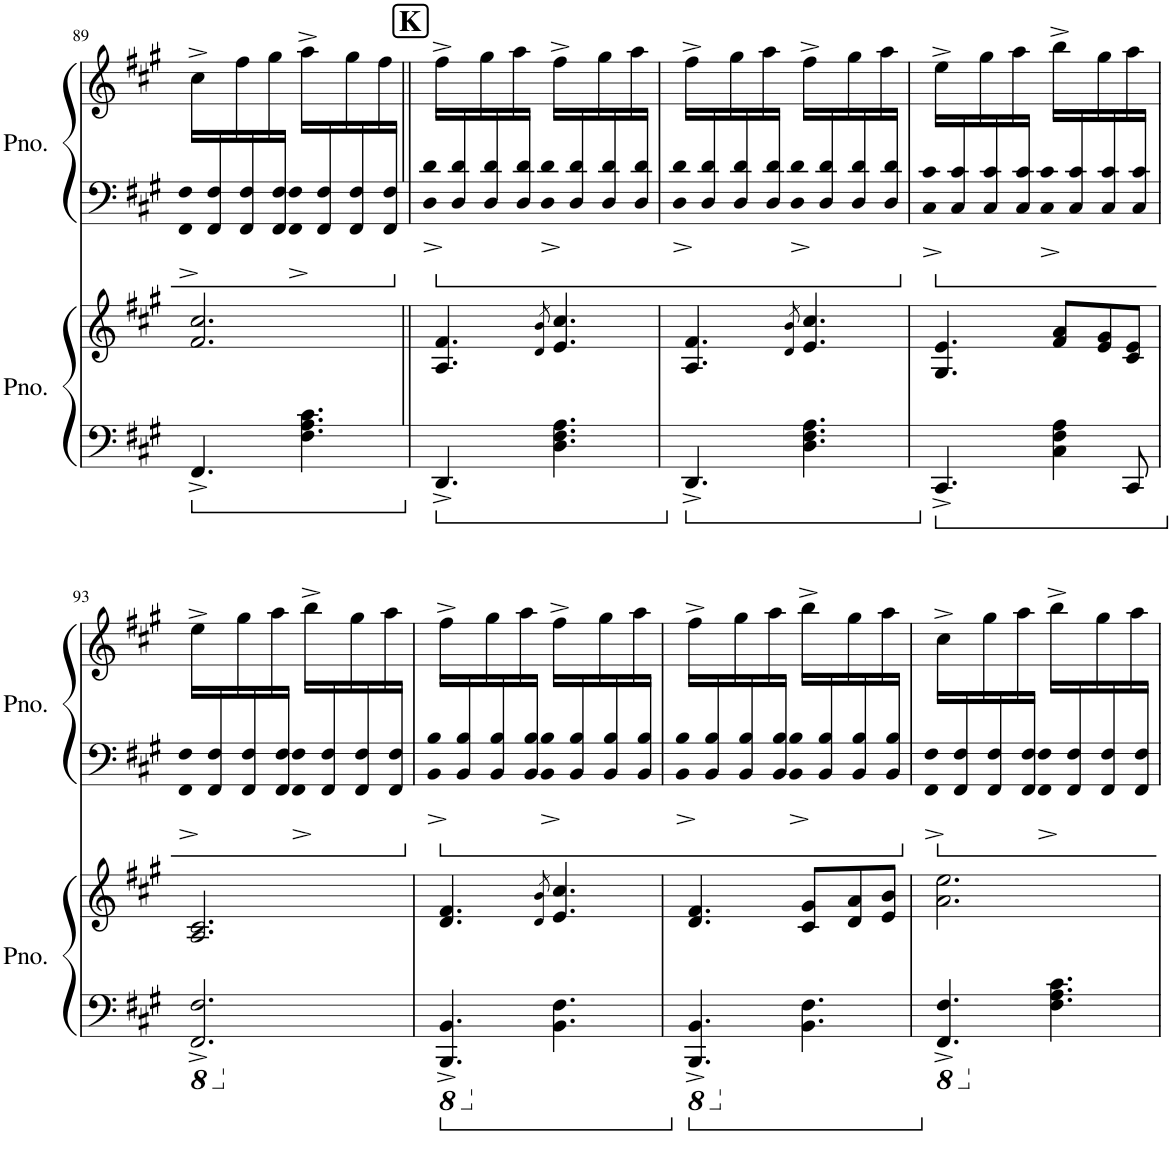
**kern	**kern	**kern	**kern
*part2	*part2	*part1	*part1
*staff4	*staff3	*staff2	*staff1
*I"Piano	*	*I"Piano	*
*I'Pno.	*	*I'Pno.	*
!!LO:PB:g=z
*clefF4	*clefG2	*clefF4	*clefG2
*k[f#c#g#]	*k[f#c#g#]	*k[f#c#g#]	*k[f#c#g#]
*M6/8	*M6/8	*M6/8	*M6/8
=89	=89	=89	=89
*	*	*^	*
4.FF#^/	2.f#/ 2.cc#/	16ryy	16FF#^< 16F#^<	16cc#^\LL
.	.	16FF#/ 16F#/	16ryy	16ryy
.	.	16ryy	8ryy	16ff#\
.	.	16FF#/ 16F#/	.	16ryy
.	.	16ryy	8ryy	16gg#\
.	.	16FF#/ 16F#/JJ	.	16ryy
4.F#\ 4.A\ 4.c#\	.	16ryy	16FF#^< 16F#^<	16aa^\LL
.	.	16FF#/ 16F#/	16ryy	16ryy
.	.	16ryy	8ryy	16gg#\
.	.	16FF#/ 16F#/	.	16ryy
.	.	16ryy	8ryy	16ff#\
.	.	16FF#/ 16F#/JJ	.	16ryy
!!LO:REH:place=s1:a:B:cj:fs=14:t=K
=90||	=90||	=90||	=90||	=90||
4.DD^/	4.A/ 4.f#/	16ryy	16D^< 16d^<	16ff#^\LL
.	.	16D/ 16d/	16ryy	16ryy
.	.	16ryy	8ryy	16gg#\
.	.	16D/ 16d/	.	16ryy
.	.	16ryy	8ryy	16aa\
.	.	16D/ 16d/JJ	.	16ryy
.	8qd/ 8qb/	.	.	.
4.D\ 4.F#\ 4.A\	4.e/ 4.cc#/	16ryy	16D^< 16d^<	16ff#^\LL
.	.	16D/ 16d/	16ryy	16ryy
.	.	16ryy	4ryy	16gg#\
.	.	16D/ 16d/	.	16ryy
.	.	16ryy	.	16aa\
.	.	16D/ 16d/JJ	.	16ryy
=91	=91	=91	=91	=91
4.DD^/	4.A/ 4.f#/	16ryy	16D^< 16d^<	16ff#^\LL
.	.	16D/ 16d/	16ryy	16ryy
.	.	16ryy	8ryy	16gg#\
.	.	16D/ 16d/	.	16ryy
.	.	16ryy	8ryy	16aa\
.	.	16D/ 16d/JJ	.	16ryy
.	8qd/ 8qb/	.	.	.
4.D\ 4.F#\ 4.A\	4.e/ 4.cc#/	16ryy	16D^< 16d^<	16ff#^\LL
.	.	16D/ 16d/	16ryy	16ryy
.	.	16ryy	4ryy	16gg#\
.	.	16D/ 16d/	.	16ryy
.	.	16ryy	.	16aa\
.	.	16D/ 16d/JJ	.	16ryy
=92	=92	=92	=92	=92
4.CC#^/	4.G#/ 4.e/	16ryy	16C#^< 16c#^<	16ee^\LL
.	.	16C#/ 16c#/	16ryy	16ryy
.	.	16ryy	8ryy	16gg#\
.	.	16C#/ 16c#/	.	16ryy
.	.	16ryy	8ryy	16aa\
.	.	16C#/ 16c#/JJ	.	16ryy
4C#\ 4F#\ 4A\	8f#/ 8a/L	16ryy	16C#^< 16c#^<	16bb^\LL
.	.	16C#/ 16c#/	16ryy	16ryy
.	8e/ 8g#/	16ryy	4ryy	16gg#\
.	.	16C#/ 16c#/	.	16ryy
8CC#/	8c#/ 8e/J	16ryy	.	16aa\
.	.	16C#/ 16c#/JJ	.	16ryy
!!LO:LB:g=z
=93	=93	=93	=93	=93
*8ba	*	*	*	*
2.FFF#/^ 2.FF#/^	2.A/ 2.c#/	16ryy	16FF#^< 16F#^<	16ee^\LL
.	.	16FF#/ 16F#/	16ryy	16ryy
.	.	16ryy	8ryy	16gg#\
.	.	16FF#/ 16F#/	.	16ryy
.	.	16ryy	8ryy	16aa\
.	.	16FF#/ 16F#/JJ	.	16ryy
.	.	16ryy	16FF#^< 16F#^<	16bb^\LL
.	.	16FF#/ 16F#/	16ryy	16ryy
.	.	16ryy	4ryy	16gg#\
.	.	16FF#/ 16F#/	.	16ryy
.	.	16ryy	.	16aa\
.	.	16FF#/ 16F#/JJ	.	16ryy
=94	=94	=94	=94	=94
*X8ba	*	*	*	*
*8ba	*	*	*	*
4.BBBB/^ 4.BBB/^	4.d/ 4.f#/	16ryy	16BB^< 16B^<	16ff#^\LL
.	.	16BB/ 16B/	16ryy	16ryy
.	.	16ryy	8ryy	16gg#\
.	.	16BB/ 16B/	.	16ryy
.	.	16ryy	8ryy	16aa\
.	.	16BB/ 16B/JJ	.	16ryy
.	8qd/ 8qb/	.	.	.
4.BB\ 4.F#\	4.e/ 4.cc#/	16ryy	16BB^< 16B^<	16ff#^\LL
.	.	16BB/ 16B/	16ryy	16ryy
.	.	16ryy	8ryy	16gg#\
.	.	16BB/ 16B/	.	16ryy
.	.	16ryy	8ryy	16aa\
.	.	16BB/ 16B/JJ	.	16ryy
=95	=95	=95	=95	=95
*X8ba	*	*	*	*
*8ba	*	*	*	*
4.BBBB/^ 4.BBB/^	4.d/ 4.f#/	16ryy	16BB^< 16B^<	16ff#^\LL
.	.	16BB/ 16B/	16ryy	16ryy
.	.	16ryy	8ryy	16gg#\
.	.	16BB/ 16B/	.	16ryy
.	.	16ryy	8ryy	16aa\
.	.	16BB/ 16B/JJ	.	16ryy
*X8ba	*	*	*	*
4.BB\ 4.F#\	8c#/ 8g#/L	16ryy	16BB^< 16B^<	16bb^\LL
.	.	16BB/ 16B/	16ryy	16ryy
.	8d/ 8a/	16ryy	8ryy	16gg#\
.	.	16BB/ 16B/	.	16ryy
.	8e/ 8b/J	16ryy	8ryy	16aa\
.	.	16BB/ 16B/JJ	.	16ryy
=96	=96	=96	=96	=96
*8ba	*	*	*	*
4.FFF#/^ 4.FF#/^	2.a\ 2.ee\	16ryy	16FF#^< 16F#^<	16cc#^\LL
.	.	16FF#/ 16F#/	16ryy	16ryy
.	.	16ryy	8ryy	16gg#\
.	.	16FF#/ 16F#/	.	16ryy
.	.	16ryy	8ryy	16aa\
.	.	16FF#/ 16F#/JJ	.	16ryy
*X8ba	*	*	*	*
4.F#\ 4.A\ 4.c#\	.	16ryy	16FF#^< 16F#^<	16bb^\LL
.	.	16FF#/ 16F#/	16ryy	16ryy
.	.	16ryy	8ryy	16gg#\
.	.	16FF#/ 16F#/	.	16ryy
.	.	16ryy	8ryy	16aa\
.	.	16FF#/ 16F#/JJ	.	16ryy
*	*	*v	*v	*
=	=	=	=
*-	*-	*-	*-
